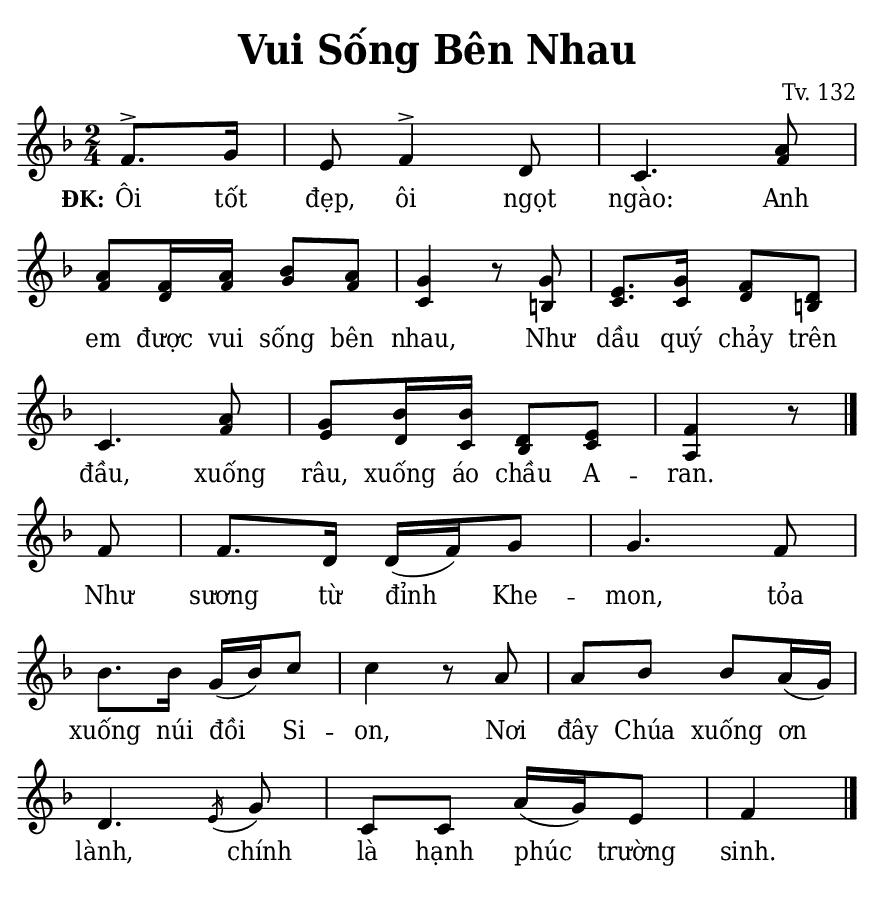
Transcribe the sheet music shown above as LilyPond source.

% Cài đặt chung\
\version "2.22.1"
\include "english.ly"

\header {
  title = \markup { \fontsize #1 "Vui Sống Bên Nhau" }
  composer = "Tv. 132"
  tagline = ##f
}

% Nhạc phiên khúc
nhacPhienKhucSop = \relative c' {
  \partial 4 f8. ^> g16 |
  e8 f4 ^> d8 |
  c4. a'8 |
  a f16 a bf8 a |
  g4 r8 g |
  e8. g16 f8 d |
  c4. a'8 |
  g bf16 bf d,8 e |
  f4 r8 \bar "|." \break
  
  f8 |
  f8. d16 d (f) g8 |
  g4. f8 |
  bf8. bf16 g (bf) c8 |
  c4 r8 a |
  a bf bf a16 (g) |
  d4. \slashedGrace { e16 ( } g8) |
  c, c a'16 (g) e8 |
  f4 \bar "|."
}

nhacPhienKhucAlto = \relative c' {
  f8. ^> g16 |
  e8 f4 ^> d8 |
  c4. f8 |
  f d16 f g8 f |
  c4 r8 b! |
  c8. c16 d8 b! |
  c4. f8 |
  e d16 c bf8 c |
  a4 r8
}

% Lời phiên khúc
loiPhienKhucSop = \lyrics {
  \set stanza = "ĐK:"
  Ôi tốt đẹp, ôi ngọt ngào:
  Anh em được vui sống bên nhau,
  Như dầu quý chảy trên đầu, xuống râu,
  xuống áo chầu A -- ran.
  
  Như sương từ đỉnh Khe -- mon,
  tỏa xuống núi đồi Si -- on,
  Nơi đây Chúa xuống ơn lành,
  chính là hạnh phúc trường sinh.
}

% Dàn trang
\paper {
  #(set-paper-size "a5")
  top-margin = 3\mm
  bottom-margin = 3\mm
  left-margin = 3\mm
  right-margin = 3\mm
  indent = #0
  #(define fonts
	 (make-pango-font-tree "Deja Vu Serif Condensed"
	 		       "Deja Vu Serif Condensed"
			       "Deja Vu Serif Condensed"
			       (/ 20 20)))
  print-page-number = ##f
  system-system-spacing = #'((basic-distance . 0.1) (padding . 2.5))
}

TongNhip = {
  \key f \major \time 2/4
  \set Timing.beamExceptions = #'()
  \set Timing.baseMoment = #(ly:make-moment 1/4)
}

% Đổi kích thước nốt cho bè phụ
notBePhu =
#(define-music-function (font-size music) (number? ly:music?)
   (for-some-music
     (lambda (m)
       (if (music-is-of-type? m 'rhythmic-event)
           (begin
             (set! (ly:music-property m 'tweaks)
                   (cons `(font-size . ,font-size)
                         (ly:music-property m 'tweaks)))
             #t)
           #f))
     music)
   music)

\score {
  \new ChoirStaff <<
    \new Staff \with {
        \consists "Merge_rests_engraver"
        printPartCombineTexts = ##f
      }
      <<
      \new Voice \TongNhip \partCombine 
        \nhacPhienKhucSop
        \notBePhu -1 { \nhacPhienKhucAlto }
      \new NullVoice = beSop \nhacPhienKhucSop
      \new Lyrics \lyricsto beSop \loiPhienKhucSop
      >>
  >>
  \layout {
    \override Lyrics.LyricSpace.minimum-distance = #1.5
    \override LyricHyphen.minimum-distance = #2
    \override Score.BarNumber.break-visibility = ##(#f #f #f)
    \override Score.SpacingSpanner.uniform-stretching = ##t
  } 
}
